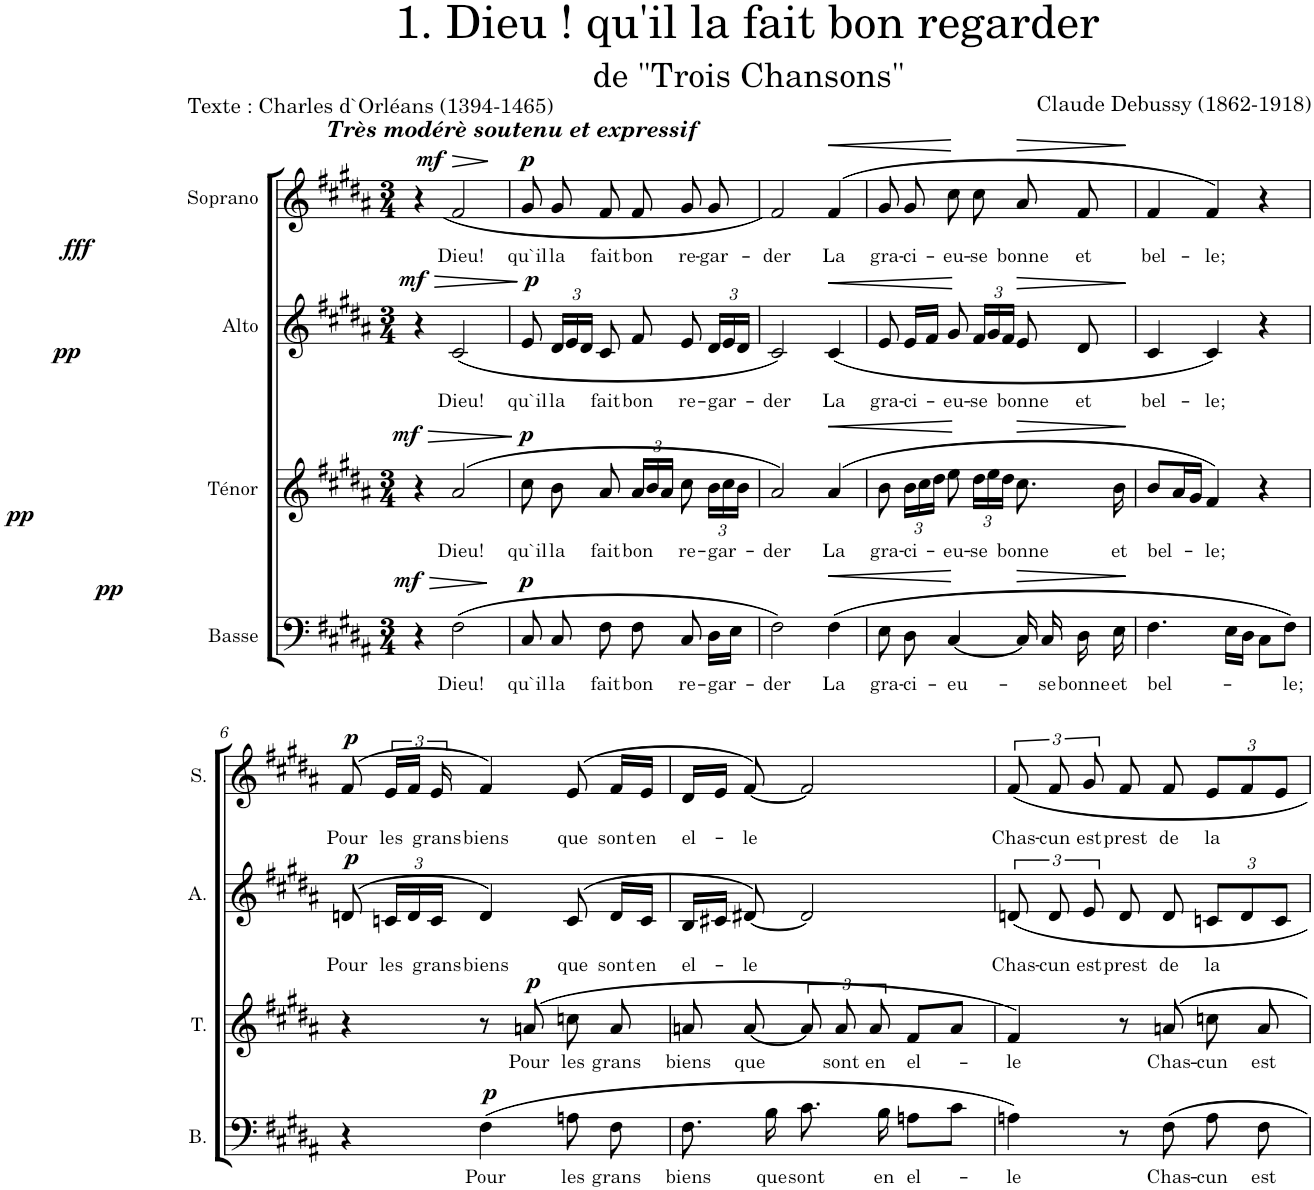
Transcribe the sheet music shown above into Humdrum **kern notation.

**kern	**text	**dynam	**kern	**text	**dynam	**kern	**text	**dynam	**kern	**text	**dynam
*part4	*part4	*part4	*part3	*part3	*part3	*part2	*part2	*part2	*part1	*part1	*part1
*staff4	*staff4	*staff4	*staff3	*staff3	*staff3	*staff2	*staff2	*staff2	*staff1	*staff1	*staff1
*I"Basse	*	*	*I"Ténor	*	*	*I"Alto	*	*	*I"Soprano	*	*
*I'B.	*	*	*I'T.	*	*	*I'A.	*	*	*I'S.	*	*
*clefF4	*	*	*clefG2	*	*	*clefG2	*	*	*clefG2	*	*
*k[f#c#g#d#a#]	*	*	*k[f#c#g#d#a#]	*	*	*k[f#c#g#d#a#]	*	*	*k[f#c#g#d#a#]	*	*
*M3/4	*	*	*M3/4	*	*	*M3/4	*	*	*M3/4	*	*
=1	=1	=1	=1	=1	=1	=1	=1	=1	=1	=1	=1
!	!	!	!	!	!	!	!	!	!LO:TX:a:Bi:t=Très modérè soutenu et expressif	!	!
!	!	!LO:HP:b	!	!	!LO:HP:b	!	!	!LO:HP:b	!	!	!
!	!	!LO:DY:n=1:a	!	!	!LO:DY:n=1:a	!	!	!LO:DY:n=1:a	!	!	!
4r	.	> mf	4r	.	> mf	4r	.	> mf	4r	.	.
!	!LO:LY:b	!LO:DY:n=2:a	!	!LO:LY:b	!LO:DY:n=2:b	!	!LO:LY:b	!LO:DY:n=2:b	!	!LO:LY:b	!LO:HP:b
!	!	!	!	!	!	!	!	!	!	!	!LO:DY:n=1:b
!	!	!	!	!	!	!	!	!	!	!	!LO:DY:n=2:a
(2F#\	Dieu!	pp	(2a#/	Dieu!	pp	(2c#/	Dieu!	pp	(2f#/	Dieu!	> fff mf
.	.	]	.	.	]	.	.	]	.	.	]
=2	=2	=2	=2	=2	=2	=2	=2	=2	=2	=2	=2
!	!LO:LY:b	!LO:DY:a	!	!LO:LY:b	!LO:DY:a	!	!LO:LY:b	!LO:DY:a	!	!LO:LY:b	!LO:DY:a
8C#/	qu`il	p	8cc#\	qu`il	p	8e/	qu`il	p	8g#/	qu`il	p
!	!LO:LY:b	!	!	!LO:LY:b	!	!	!	!	!	!	!
*	*	*	*	*	*	*Xbrackettup	*	*	*	*	*
!	!	!	!	!	!	!	!LO:LY:b	!	!	!LO:LY:b	!
8C#/	la	.	8b\	la	.	24d#/LL	la	.	8g#/	la	.
.	.	.	.	.	.	24e/	.	.	.	.	.
.	.	.	.	.	.	24d#/JJ	.	.	.	.	.
!	!LO:LY:b	!	!	!LO:LY:b	!	!	!LO:LY:b	!	!	!LO:LY:b	!
8F#\	fait	.	8a#/	fait	.	8c#/	fait	.	8f#/	fait	.
!	!LO:LY:b	!	!	!	!	!	!	!	!	!	!
*	*	*	*Xbrackettup	*	*	*	*	*	*	*	*
!	!	!	!	!LO:LY:b	!	!	!LO:LY:b	!	!	!LO:LY:b	!
8F#\	bon	.	24a#/LL	bon	.	8f#/	bon	.	8f#/	bon	.
.	.	.	24b/	.	.	.	.	.	.	.	.
.	.	.	24a#/JJ	.	.	.	.	.	.	.	.
!	!LO:LY:b	!	!	!LO:LY:b	!	!	!LO:LY:b	!	!	!LO:LY:b	!
8C#/	re-	.	8cc#\	re-	.	8e/	re-	.	8g#/	re-	.
!	!LO:LY:b	!	!	!LO:LY:b	!	!	!LO:LY:b	!	!	!LO:LY:b	!
16D#\LL	-gar-	.	24b\LL	-gar-	.	24d#/LL	-gar-	.	8g#/	-gar-	.
.	.	.	24cc#\	.	.	24e/	.	.	.	.	.
16E\JJ	.	.	.	.	.	.	.	.	.	.	.
.	.	.	24b\JJ	.	.	24d#/JJ	.	.	.	.	.
=3	=3	=3	=3	=3	=3	=3	=3	=3	=3	=3	=3
!	!LO:LY:b	!	!	!LO:LY:b	!	!	!LO:LY:b	!	!	!LO:LY:b	!
2F#\)	-der	.	2a#/)	-der	.	2c#/)	-der	.	2f#/)	-der	.
!	!LO:LY:b	!LO:HP:b	!	!LO:LY:b	!LO:HP:b	!	!LO:LY:b	!LO:HP:b	!	!LO:LY:b	!LO:HP:b
(4F#\	La	<	(4a#/	La	<	(4c#/	La	<	(4f#/	La	<
=4	=4	=4	=4	=4	=4	=4	=4	=4	=4	=4	=4
!	!LO:LY:b	!	!	!LO:LY:b	!	!	!LO:LY:b	!	!	!LO:LY:b	!
8E\	gra-	.	8b\	gra-	.	8e/	gra-	.	8g#/	gra-	.
!	!LO:LY:b	!	!	!LO:LY:b	!	!	!LO:LY:b	!	!	!LO:LY:b	!
8D#\	-ci-	.	24b\LL	-ci-	.	16e/LL	-ci-	.	8g#/	-ci-	.
.	.	.	24cc#\	.	.	.	.	.	.	.	.
.	.	.	.	.	.	16f#/JJ	.	.	.	.	.
.	.	.	24dd#\JJ	.	.	.	.	.	.	.	.
!	!LO:LY:b	!	!	!LO:LY:b	!	!	!LO:LY:b	!	!	!LO:LY:b	!
[4C#/	-eu-	.	8ee\	-eu-	.	8g#/	-eu-	.	8cc#\	-eu-	.
!	!	!	!	!LO:LY:b	!	!	!LO:LY:b	!	!	!LO:LY:b	!
.	.	.	24dd#\LL	-se	.	24f#/LL	-se	.	8cc#\	-se	.
.	.	.	24ee\	.	.	24g#/	.	.	.	.	.
.	.	.	24dd#\JJ	.	.	24f#/JJ	.	.	.	.	.
!	!	!LO:HP:n=1:b	!	!LO:LY:b	!LO:HP:n=1:b	!	!LO:LY:b	!LO:HP:n=1:b	!	!LO:LY:b	!LO:HP:n=1:b
16C#/]	.	[ >	8.cc#\	bonne	[ >	8e/	bonne	[ >	8a#/	bonne	[ >
!	!LO:LY:b	!	!	!	!	!	!	!	!	!	!
16C#/	-se	.	.	.	.	.	.	.	.	.	.
!	!LO:LY:b	!	!	!	!	!	!LO:LY:b	!	!	!LO:LY:b	!
16D#\	bonne	.	.	.	.	8d#/	et	.	8f#/	et	.
!	!LO:LY:b	!	!	!LO:LY:b	!	!	!	!	!	!	!
16E\	et	.	16b\	et	.	.	.	.	.	.	.
.	.	]	.	.	]	.	.	]	.	.	]
=5	=5	=5	=5	=5	=5	=5	=5	=5	=5	=5	=5
!	!LO:LY:b	!	!	!LO:LY:b	!	!	!LO:LY:b	!	!	!LO:LY:b	!
4.F#\	bel-	.	8b/L	bel-	.	4c#/	bel-	.	4f#/	bel-	.
.	.	.	16a#/L	.	.	.	.	.	.	.	.
.	.	.	16g#/JJ	.	.	.	.	.	.	.	.
!	!	!	!	!LO:LY:b	!	!	!LO:LY:b	!	!	!LO:LY:b	!
.	.	.	4f#/)	-le;	.	4c#/)	-le;	.	4f#/)	-le;	.
16E\LL	.	.	.	.	.	.	.	.	.	.	.
16D#\JJ	.	.	.	.	.	.	.	.	.	.	.
8C#\L	.	.	4r	.	.	4r	.	.	4r	.	.
!	!LO:LY:b	!	!	!	!	!	!	!	!	!	!
8F#\J)	-le;	.	.	.	.	.	.	.	.	.	.
!!LO:LB:g=z
=6	=6	=6	=6	=6	=6	=6	=6	=6	=6	=6	=6
!	!	!	!	!	!	!	!LO:LY:b	!LO:DY:a	!	!LO:LY:b	!LO:DY:a
4r	.	.	4r	.	.	(>8dn/	Pour	p	(>8f#/	Pour	p
!	!	!	!	!	!	!	!LO:LY:b	!	!	!LO:LY:b	!
.	.	.	.	.	.	24cn/LL	les	.	24e/LL	les	.
.	.	.	.	.	.	24d/	.	.	24f#/JJ	.	.
!	!	!	!	!	!	!	!LO:LY:b	!	!	!LO:LY:b	!
.	.	.	.	.	.	24c/JJ	grans	.	24e/	grans	.
!	!LO:LY:b	!LO:DY:a	!	!	!	!	!LO:LY:b	!	!	!LO:LY:b	!
(4F#\	Pour	p	8r	.	.	4d/)	biens	.	4f#/)	biens	.
!	!	!	!	!LO:LY:b	!LO:DY:a	!	!	!	!	!	!
.	.	.	(8an/	Pour	p	.	.	.	.	.	.
!	!LO:LY:b	!	!	!LO:LY:b	!	!	!LO:LY:b	!	!	!LO:LY:b	!
8An\	les	.	8ccn\	les	.	(>8c/	que	.	(>8e/	que	.
!	!LO:LY:b	!	!	!LO:LY:b	!	!	!LO:LY:b	!	!	!LO:LY:b	!
8F#\	grans	.	8a/	grans	.	16d/LL	sont	.	16f#/LL	sont	.
!	!	!	!	!	!	!	!LO:LY:b	!	!	!LO:LY:b	!
.	.	.	.	.	.	16c/JJ	en	.	16e/JJ	en	.
=7	=7	=7	=7	=7	=7	=7	=7	=7	=7	=7	=7
!	!LO:LY:b	!	!	!LO:LY:b	!	!	!LO:LY:b	!	!	!LO:LY:b	!
8.F#\	biens	.	8an/	biens	.	16B/LL	el-	.	16d#/LL	el-	.
.	.	.	.	.	.	16c#X/JJ	.	.	16e/JJ	.	.
!	!	!	!	!LO:LY:b	!	!	!LO:LY:b	!	!	!LO:LY:b	!
.	.	.	[8a/	que	.	[8d#X/)	-le	.	[8f#/)	-le	.
!	!LO:LY:b	!	!	!	!	!	!	!	!	!	!
16B\	que	.	.	.	.	.	.	.	.	.	.
!	!LO:LY:b	!	!	!	!	!	!	!	!	!	!
*	*	*	*brackettup	*	*	*	*	*	*	*	*
8.c#\	sont	.	12a/]	.	.	2d#/]	.	.	2f#/]	.	.
!	!	!	!	!LO:LY:b	!	!	!	!	!	!	!
.	.	.	12a/	sont	.	.	.	.	.	.	.
!	!	!	!	!LO:LY:b	!	!	!	!	!	!	!
.	.	.	12a/	en	.	.	.	.	.	.	.
!	!LO:LY:b	!	!	!	!	!	!	!	!	!	!
16B\	en	.	.	.	.	.	.	.	.	.	.
!	!LO:LY:b	!	!	!LO:LY:b	!	!	!	!	!	!	!
8An\L	el-	.	8f#/L	el-	.	.	.	.	.	.	.
8c#\J	.	.	8a/J	.	.	.	.	.	.	.	.
=8	=8	=8	=8	=8	=8	=8	=8	=8	=8	=8	=8
!	!LO:LY:b	!	!	!LO:LY:b	!	!	!	!	!	!	!
*	*	*	*	*	*	*brackettup	*	*	*	*	*
!	!	!	!	!	!	!	!LO:LY:b	!	!	!LO:LY:b	!
4An\)	-le	.	4f#/)	-le	.	12dn/	Chas-	.	12f#/	Chas-	.
!	!	!	!	!	!	!	!LO:LY:b	!	!	!LO:LY:b	!
.	.	.	.	.	.	12d/	-cun	.	12f#/	-cun	.
!	!	!	!	!	!	!	!LO:LY:b	!	!	!LO:LY:b	!
.	.	.	.	.	.	12e/	est	.	12g#/	est	.
!	!	!	!	!	!	!	!LO:LY:b	!	!	!LO:LY:b	!
8r	.	.	8r	.	.	8d/	prest	.	8f#/	prest	.
!	!LO:LY:b	!	!	!LO:LY:b	!	!	!LO:LY:b	!	!	!LO:LY:b	!
8F#\	Chas-	.	8an/	Chas-	.	8d/	de	.	8f#/	de	.
!	!LO:LY:b	!	!	!LO:LY:b	!	!	!	!	!	!	!
*	*	*	*	*	*	*Xbrackettup	*	*	*	*	*
!	!	!	!	!	!	!	!LO:LY:b	!	!	!	!
*	*	*	*	*	*	*	*	*	*Xbrackettup	*	*
!	!	!	!	!	!	!	!	!	!	!LO:LY:b	!
8A\	-cun	.	8ccn\	-cun	.	12cn/L	la	.	12e/L	la	.
.	.	.	.	.	.	12d/	.	.	12f#/	.	.
!	!LO:LY:b	!	!	!LO:LY:b	!	!	!	!	!	!	!
8F#\	est	.	8a/	est	.	.	.	.	.	.	.
.	.	.	.	.	.	12c/J	.	.	12e/J	.	.
=	=	=	=	=	=	=	=	=	=	=	=
*-	*-	*-	*-	*-	*-	*-	*-	*-	*-	*-	*-
